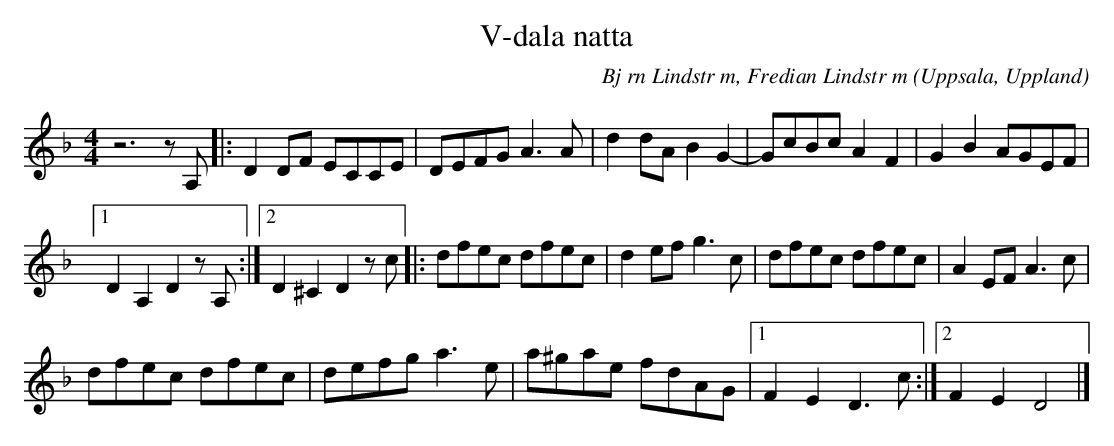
X:1
T:V-dala natta
C: Bj rn Lindstr m, Fredian Lindstr m
O:Uppsala, Uppland
L:1/8
M:4/4
K:F
 z6 z A, |: D2 DF ECCE | DEFG A3 A | d2 dA B2 G2- | GcBc A2 F2 | G2 B2 AGEF |1$ D2 A,2 D2 z A, :|2 %7
 D2 ^C2 D2 z c |: dfec dfec | d2 ef g3 c | dfec dfec | A2 EF A3 c |$ dfec dfec | defg a3 e | %14
 a^gae fdAG |1 F2 E2 D3 c :|2 F2 E2 D4 |] %17
